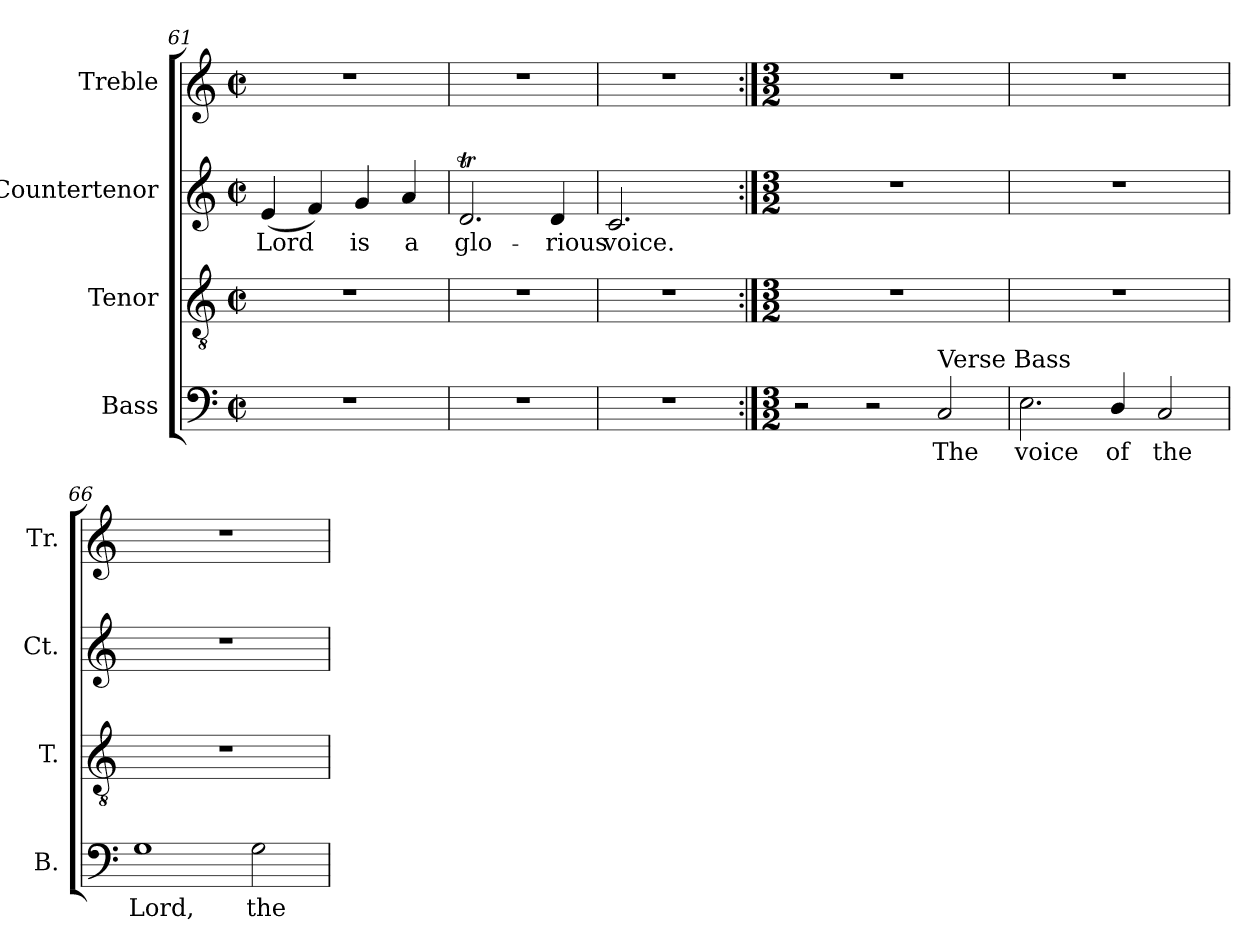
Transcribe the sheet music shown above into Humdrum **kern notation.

**kern	**text	**kern	**kern	**text	**kern
*part4	*part4	*part3	*part2	*part2	*part1
*staff4	*staff4	*staff3	*staff2	*staff2	*staff1
*I"Bass	*	*I"Tenor	*I"Countertenor	*	*I"Treble
*I'B.	*	*I'T.	*I'Ct.	*	*I'Tr.
*clefF4	*	*clefGv2	*clefG2	*	*clefG2
*	*	*ITrd7c12	*	*	*
*k[]	*	*k[]	*k[]	*	*k[]
*C:	*	*C:	*C:	*	*C:
*M2/2	*	*M2/2	*M2/2	*	*M2/2
*met(c|)	*	*met(c|)	*met(c|)	*	*met(c|)
=61	=61	=61	=61	=61	=61
!	!	!	!	!LO:LY:b:color=#000000	!
1r	.	1r	(4ei/	Lord	1r
.	.	.	4fi/)	.	.
!	!	!	!	!LO:LY:b:color=#000000	!
.	.	.	4gi/	is	.
!	!	!	!	!LO:LY:b:color=#000000	!
.	.	.	4ai/	a	.
=62	=62	=62	=62	=62	=62
!	!	!	!	!LO:LY:b:color=#000000	!
1r	.	1r	2.dTi/	glo-	1r
!	!	!	!	!LO:LY:b:color=#000000	!
.	.	.	4di/	-rious	.
=63	=63	=63	=63	=63	=63
!LO:N:vis=1	!	!LO:N:vis=1	!	!	!
!	!	!	!	!LO:LY:b:color=#000000	!LO:N:vis=1
1r	.	1r	2.ci/	voice.	1r
.	.	.	4ryy	.	.
!!LO:LB:g=z
=64:|!	=64:|!	=64:|!	=64:|!	=64:|!	=64:|!
*M3/2	*	*M3/2	*M3/2	*	*M3/2
!	!	!LO:N:vis=1	!LO:N:vis=1	!	!LO:N:vis=1
2r	.	1.r	1.r	.	1.r
2r	.	.	.	.	.
!LO:TX:a:t=Verse Bass	!	!	!	!	!
!	!LO:LY:b:color=#000000	!	!	!	!
2Ci/	The	.	.	.	.
=65	=65	=65	=65	=65	=65
!	!LO:LY:b:color=#000000	!LO:N:vis=1	!LO:N:vis=1	!	!LO:N:vis=1
2.Ei\	voice	1.r	1.r	.	1.r
!	!LO:LY:b:color=#000000	!	!	!	!
4Di/	of	.	.	.	.
!	!LO:LY:b:color=#000000	!	!	!	!
2Ci/	the	.	.	.	.
=66	=66	=66	=66	=66	=66
!	!LO:LY:b:color=#000000	!LO:N:vis=1	!LO:N:vis=1	!	!LO:N:vis=1
1Gi	Lord,	1.r	1.r	.	1.r
!	!LO:LY:b:color=#000000	!	!	!	!
2Gi\	the	.	.	.	.
=	=	=	=	=	=
*-	*-	*-	*-	*-	*-
